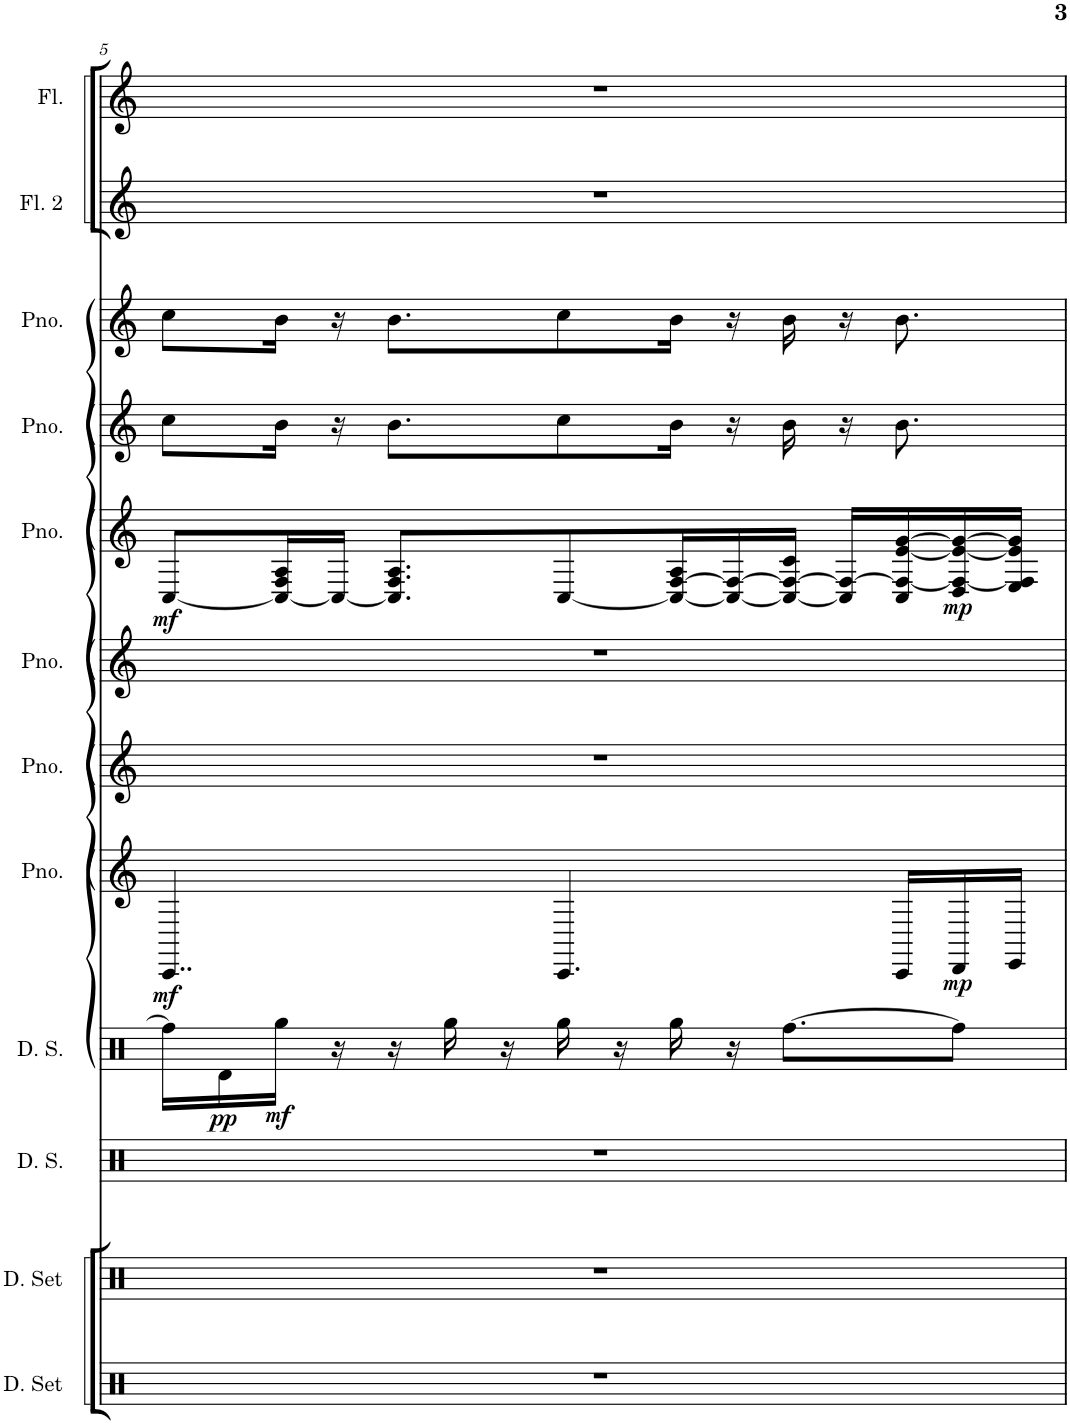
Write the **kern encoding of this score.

**kern	**kern	**kern	**kern	**dynam	**kern	**dynam	**kern	**kern	**kern	**dynam	**kern	**kern	**kern	**kern
*part12	*part11	*part10	*part9	*part9	*part8	*part8	*part7	*part6	*part5	*part5	*part4	*part3	*part2	*part1
*staff12	*staff11	*staff10	*staff9	*staff9	*staff8	*staff8	*staff7	*staff6	*staff5	*staff5	*staff4	*staff3	*staff2	*staff1
*I"Drumset	*I"Drumset	*I"MDL Drum Set	*I"MDL Drum Set	*	*I"Piano	*	*I"Piano	*I"Piano	*I"Piano	*	*I"Piano	*I"Piano	*I"Flute 2	*I"Flute
*I'D. Set	*I'D. Set	*I'D. S.	*I'D. S.	*	*I'Pno.	*	*I'Pno.	*I'Pno.	*I'Pno.	*	*I'Pno.	*I'Pno.	*I'Fl. 2	*I'Fl.
!!LO:PB:g=z
*clefX	*clefX	*clefX	*clefX	*	*clefG2	*	*clefG2	*clefG2	*clefG2	*	*clefG2	*clefG2	*clefG2	*clefG2
*	*	*	*	*	*Trd-3c-5	*	*Trd-3c-5	*Trd-3c-5	*Trd-3c-5	*	*Trd-3c-5	*Trd-3c-5	*Trd-3c-5	*Trd-3c-5
*k[]	*k[]	*k[]	*k[]	*	*k[]	*	*k[]	*k[]	*k[]	*	*k[]	*k[]	*k[]	*k[]
*M4/4	*M4/4	*M4/4	*M4/4	*	*M4/4	*	*M4/4	*M4/4	*M4/4	*	*M4/4	*M4/4	*M4/4	*M4/4
=5	=5	=5	=5	=5	=5	=5	=5	=5	=5	=5	=5	=5	=5	=5
!	!	!	!	!	!	!LO:DY:b	!	!	!	!LO:DY:b	!	!	!	!
1r	1r	1r	16Rff\LL]	.	4..CC/	mf	1r	1r	[8C/L	mf	8cc\L	8cc\L	1r	1r
!	!	!	!	!LO:DY:b	!	!	!	!	!	!	!	!	!	!
.	.	.	16Rd\	pp	.	.	.	.	.	.	.	.	.	.
!	!	!	!	!LO:DY:b	!	!	!	!	!	!	!	!	!	!
.	.	.	16Rgg\JJ	mf	.	.	.	.	16C/_ 16F/ 16A/L	.	16b\Jk	16b\Jk	.	.
.	.	.	16r	.	.	.	.	.	16C/JJ_	.	16r	16r	.	.
.	.	.	16r	.	.	.	.	.	8.C/] 8.F/ 8.A/L	.	8.b\L	8.b\L	.	.
.	.	.	16Rgg\	.	.	.	.	.	.	.	.	.	.	.
.	.	.	16r	.	.	.	.	.	.	.	.	.	.	.
.	.	.	16Rgg\	.	4.CC/	.	.	.	[8C/	.	8cc\	8cc\	.	.
.	.	.	16r	.	.	.	.	.	.	.	.	.	.	.
.	.	.	16Rgg\	.	.	.	.	.	16C/_ [16F/ 16A/L	.	16b\Jk	16b\Jk	.	.
.	.	.	16r	.	.	.	.	.	16C/_ 16F/_	.	16r	16r	.	.
.	.	.	[8.Rff\L	.	.	.	.	.	16C/_ 16F/_ 16c/JJ	.	16b\	16b\	.	.
.	.	.	.	.	.	.	.	.	16C/] 16F/_LL	.	16r	16r	.	.
.	.	.	.	.	16CC/LL	.	.	.	16C/ 16F/_ [16e/ [16g/	.	8.b\	8.b\	.	.
!	!	!	!	!	!	!LO:DY:b	!	!	!	!LO:DY:b	!	!	!	!
.	.	.	8Rff\J]	.	16DD/	mp	.	.	16D/ 16F/_ 16e/_ 16g/_	mp	.	.	.	.
.	.	.	.	.	16EE/JJ	.	.	.	16E/ 16F/] 16e/] 16g/]JJ	.	.	.	.	.
=	=	=	=	=	=	=	=	=	=	=	=	=	=	=
*-	*-	*-	*-	*-	*-	*-	*-	*-	*-	*-	*-	*-	*-	*-
